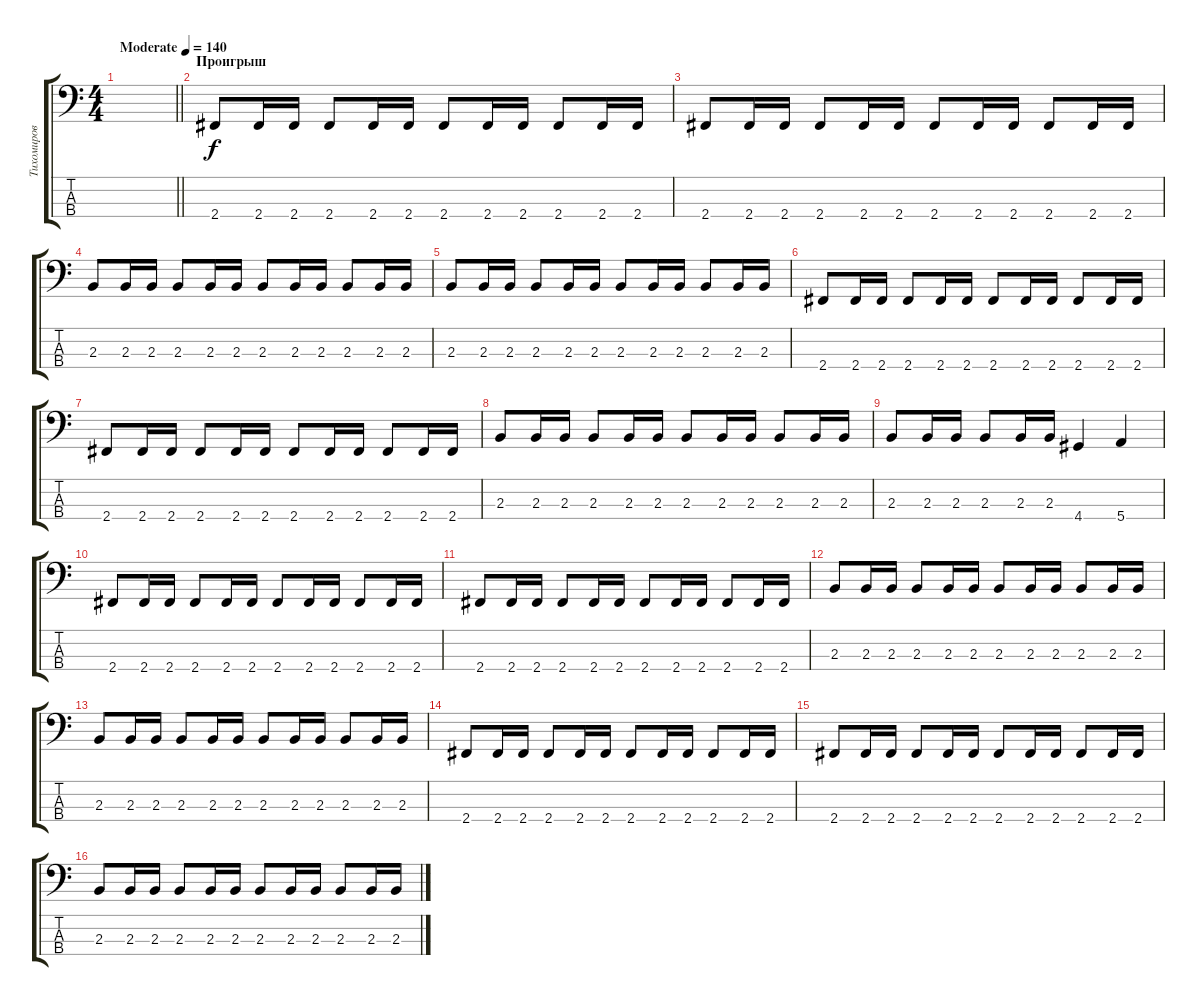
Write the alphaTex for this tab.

\track ("Тихомиров" "Тихомиров") {instrument electricbasspick}
\staff {score tabs}
\tuning (G2 D2 A1 E1) {hide}
\ts (4 4)
\tempo (140 "Moderate")
\clef f4
\barLineRight lightlight
\ks c
|
\section ("" "Проигрыш")
2.4.8 2.4.16 2.4.16 2.4.8 2.4.16 2.4.16 2.4.8 2.4.16 2.4.16 2.4.8 2.4.16 2.4.16 |
2.4.8 2.4.16 2.4.16 2.4.8 2.4.16 2.4.16 2.4.8 2.4.16 2.4.16 2.4.8 2.4.16 2.4.16 |
2.3.8 2.3.16 2.3.16 2.3.8 2.3.16 2.3.16 2.3.8 2.3.16 2.3.16 2.3.8 2.3.16 2.3.16 |
2.3.8 2.3.16 2.3.16 2.3.8 2.3.16 2.3.16 2.3.8 2.3.16 2.3.16 2.3.8 2.3.16 2.3.16 |
2.4.8 2.4.16 2.4.16 2.4.8 2.4.16 2.4.16 2.4.8 2.4.16 2.4.16 2.4.8 2.4.16 2.4.16 |
2.4.8 2.4.16 2.4.16 2.4.8 2.4.16 2.4.16 2.4.8 2.4.16 2.4.16 2.4.8 2.4.16 2.4.16 |
2.3.8 2.3.16 2.3.16 2.3.8 2.3.16 2.3.16 2.3.8 2.3.16 2.3.16 2.3.8 2.3.16 2.3.16 |
2.3.8 2.3.16 2.3.16 2.3.8 2.3.16 2.3.16 4.4.4 5.4.4 |
2.4.8 2.4.16 2.4.16 2.4.8 2.4.16 2.4.16 2.4.8 2.4.16 2.4.16 2.4.8 2.4.16 2.4.16 |
2.4.8 2.4.16 2.4.16 2.4.8 2.4.16 2.4.16 2.4.8 2.4.16 2.4.16 2.4.8 2.4.16 2.4.16 |
2.3.8 2.3.16 2.3.16 2.3.8 2.3.16 2.3.16 2.3.8 2.3.16 2.3.16 2.3.8 2.3.16 2.3.16 |
2.3.8 2.3.16 2.3.16 2.3.8 2.3.16 2.3.16 2.3.8 2.3.16 2.3.16 2.3.8 2.3.16 2.3.16 |
2.4.8 2.4.16 2.4.16 2.4.8 2.4.16 2.4.16 2.4.8 2.4.16 2.4.16 2.4.8 2.4.16 2.4.16 |
2.4.8 2.4.16 2.4.16 2.4.8 2.4.16 2.4.16 2.4.8 2.4.16 2.4.16 2.4.8 2.4.16 2.4.16 |
2.3.8 2.3.16 2.3.16 2.3.8 2.3.16 2.3.16 2.3.8 2.3.16 2.3.16 2.3.8 2.3.16 2.3.16
